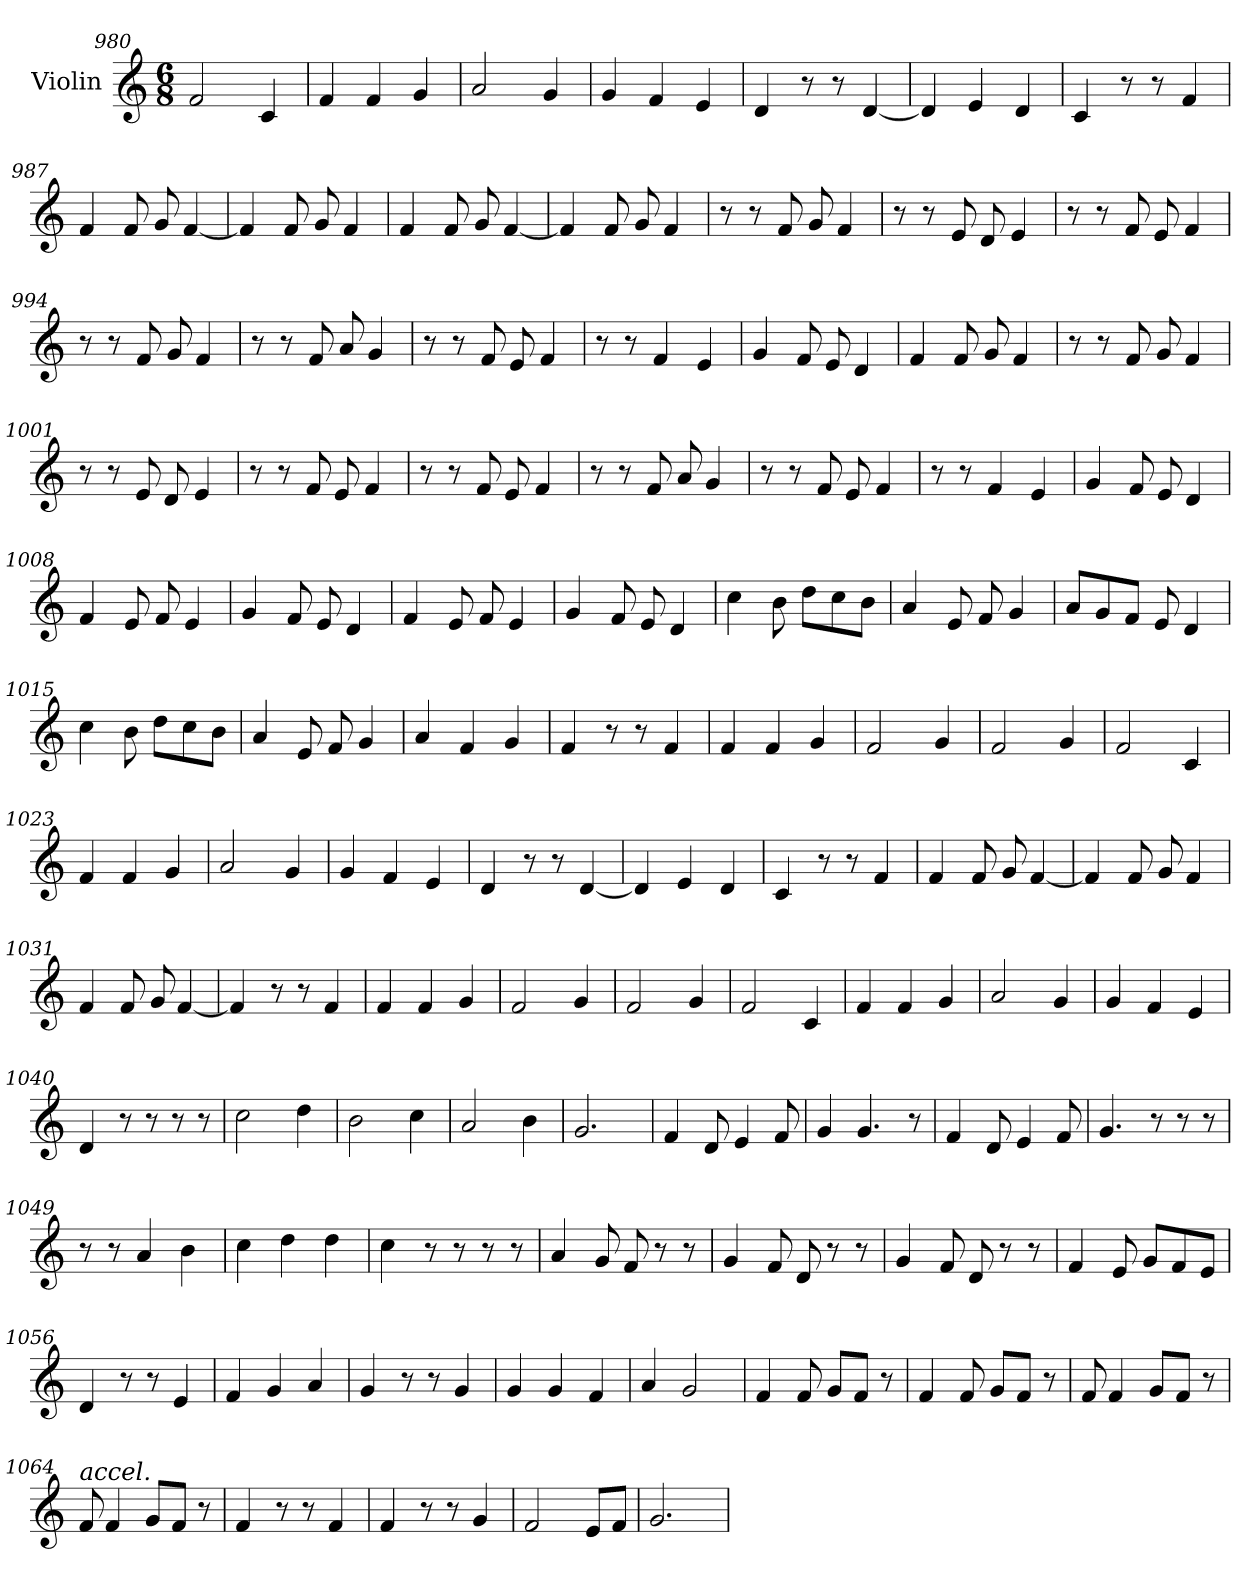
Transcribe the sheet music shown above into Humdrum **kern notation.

**kern
*part1
*staff1
*I"Violin
*clefG2
*k[]
*M6/8
=980
2f/
4c/
=981
4f/
4f/
4g/
=982
2a/
4g/
!!LO:LB:g=z
=983
4g/
4f/
4e/
=984
4d/
8r
8r
[4d/
=985
4d/]
4e/
4d/
=986
4c/
8r
8r
4f/
=987
4f/
8f/
8g/
[4f/
=988
4f/]
8f/
8g/
4f/
=989
4f/
8f/
8g/
[4f/
!!LO:LB:g=z
=990
4f/]
8f/
8g/
4f/
=991
8r
8r
8f/
8g/
4f/
=992
8r
8r
8e/
8d/
4e/
=993
8r
8r
8f/
8e/
4f/
=994
8r
8r
8f/
8g/
4f/
=995
8r
8r
8f/
8a/
4g/
!!LO:LB:g=z
=996
8r
8r
8f/
8e/
4f/
=997
8r
8r
4f/
4e/
=998
4g/
8f/
8e/
4d/
=999
4f/
8f/
8g/
4f/
=1000
8r
8r
8f/
8g/
4f/
=1001
8r
8r
8e/
8d/
4e/
!!LO:LB:g=z
=1002
8r
8r
8f/
8e/
4f/
=1003
8r
8r
8f/
8e/
4f/
=1004
8r
8r
8f/
8a/
4g/
=1005
8r
8r
8f/
8e/
4f/
=1006
8r
8r
4f/
4e/
=1007
4g/
8f/
8e/
4d/
!!LO:LB:g=z
=1008
4f/
8e/
8f/
4e/
=1009
4g/
8f/
8e/
4d/
=1010
4f/
8e/
8f/
4e/
=1011
4g/
8f/
8e/
4d/
=1012
4cc\
8b\
8dd\L
8cc\
8b\J
=1013
4a/
8e/
8f/
4g/
!!LO:LB:g=z
=1014
8a/L
8g/
8f/J
8e/
4d/
=1015
4cc\
8b\
8dd\L
8cc\
8b\J
=1016
4a/
8e/
8f/
4g/
=1017
4a/
4f/
4g/
=1018
4f/
8r
8r
4f/
=1019
4f/
4f/
4g/
=1020
2f/
4g/
!!LO:PB:g=z
=1021
2f/
4g/
=1022
2f/
4c/
=1023
4f/
4f/
4g/
=1024
2a/
4g/
=1025
4g/
4f/
4e/
=1026
4d/
8r
8r
[4d/
=1027
4d/]
4e/
4d/
=1028
4c/
8r
8r
4f/
!!LO:LB:g=z
=1029
4f/
8f/
8g/
[4f/
=1030
4f/]
8f/
8g/
4f/
=1031
4f/
8f/
8g/
[4f/
=1032
4f/]
8r
8r
4f/
=1033
4f/
4f/
4g/
=1034
2f/
4g/
=1035
2f/
4g/
!!LO:LB:g=z
=1036
2f/
4c/
=1037
4f/
4f/
4g/
=1038
2a/
4g/
=1039
4g/
4f/
4e/
=1040
4d/
8r
8r
8r
8r
=1041
2cc\
4dd\
=1042
2b\
4cc\
=1043
2a/
4b\
!!LO:LB:g=z
=1044
2.g/
=1045
4f/
8d/
4e/
8f/
=1046
4g/
4.g/
8r
=1047
4f/
8d/
4e/
8f/
=1048
4.g/
8r
8r
8r
=1049
8r
8r
4a/
4b\
=1050
4cc\
4dd\
4dd\
!!LO:LB:g=z
=1051
4cc\
8r
8r
8r
8r
=1052
4a/
8g/
8f/
8r
8r
=1053
4g/
8f/
8d/
8r
8r
=1054
4g/
8f/
8d/
8r
8r
=1055
4f/
8e/
8g/L
8f/
8e/J
=1056
4d/
8r
8r
4e/
!!LO:LB:g=z
=1057
4f/
4g/
4a/
=1058
4g/
8r
8r
4g/
=1059
4g/
4g/
4f/
=1060
4a/
2g/
=1061
4f/
8f/
8g/L
8f/J
8r
=1062
4f/
8f/
8g/L
8f/J
8r
=1063
8f/
4f/
8g/L
8f/J
8r
!!LO:LB:g=z
=1064
!LO:TX:a:i:t=accel.
8f/
4f/
8g/L
8f/J
8r
=1065
4f/
8r
8r
4f/
=1066
4f/
8r
8r
4g/
=1067
2f/
8e/L
8f/J
=1068
2.g/
=
*-
